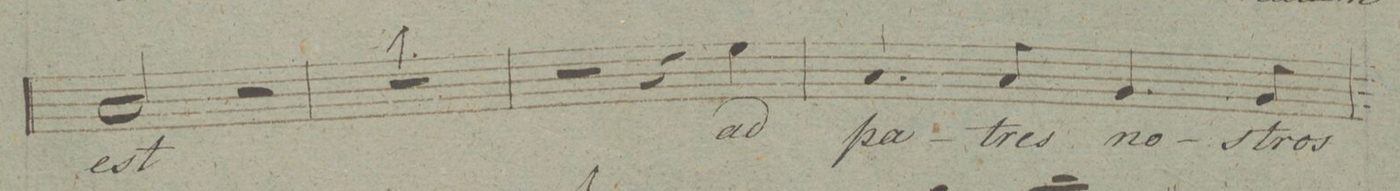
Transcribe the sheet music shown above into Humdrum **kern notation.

**kern	**text	**dynam
*I"Baſso.	*	*
*clefF4	*	*
*k[]	*	*
*met(c|)	*	*
*M2/2	*	*
2C/	est	.
2r	.	.
=105	=105	=105
1r	.	.
=106	=106	=106
2r	.	.
4r	.	.
4G\	ad	.
=107	=107	=107
4.C/	pa-	.
8C/	-tres	.
4.BB/	no-	.
8BB/	-stros	.
=108	=108	=108
*-	*-	*-
